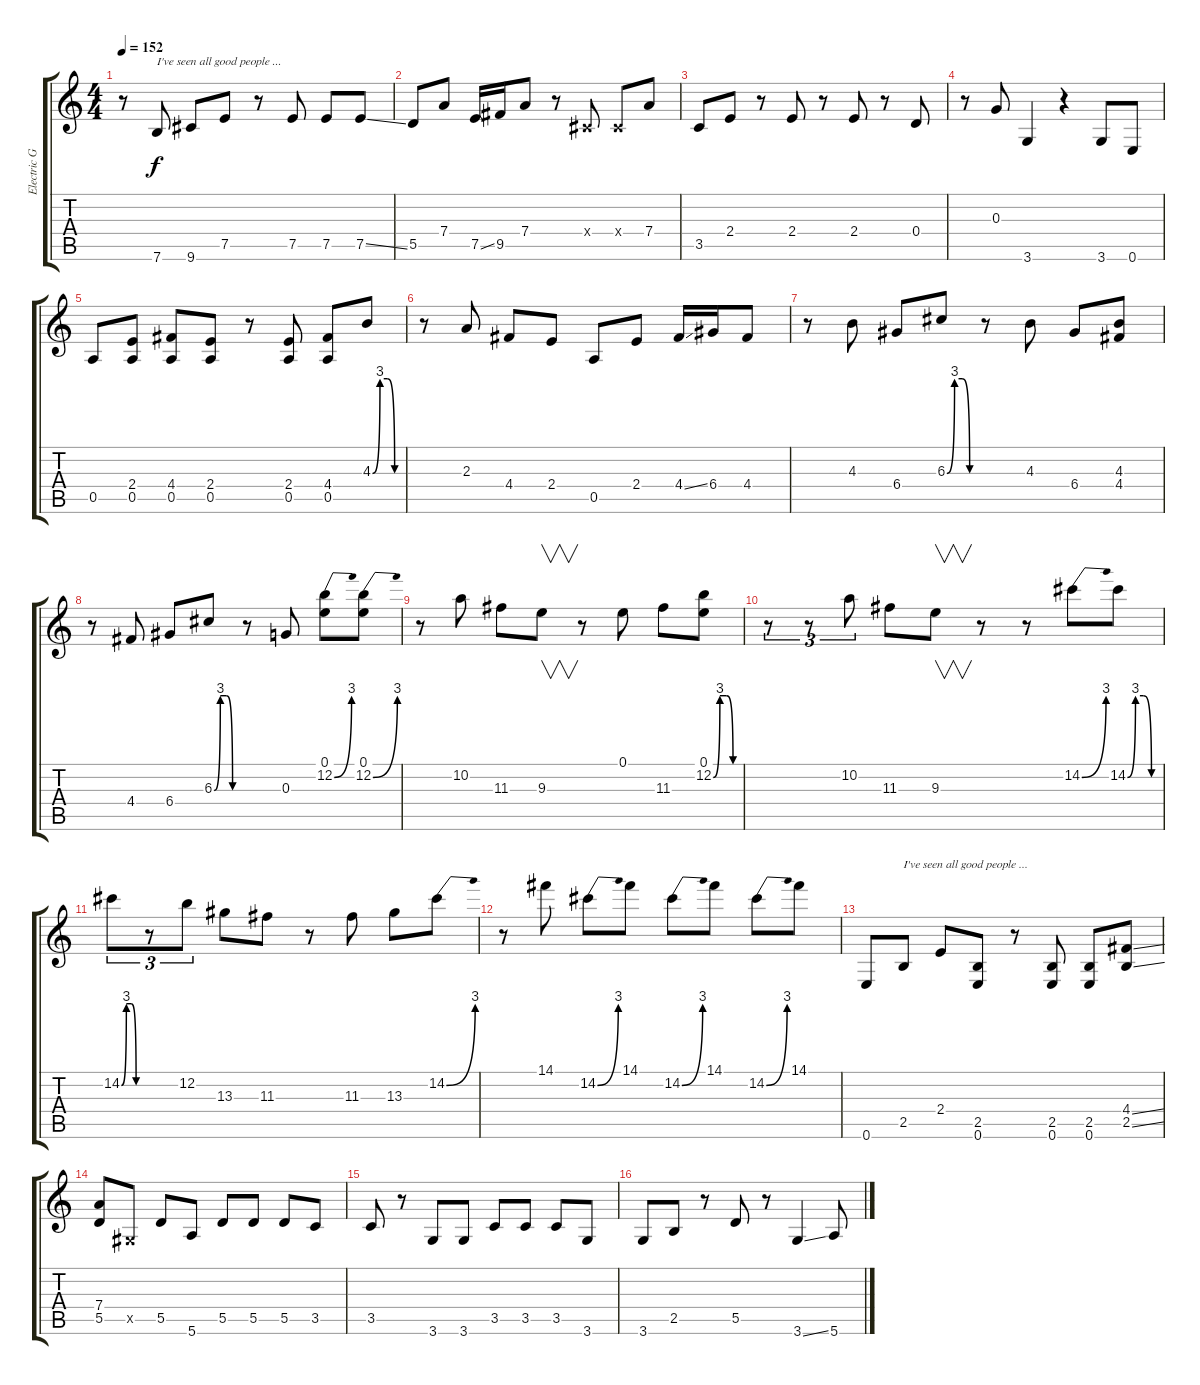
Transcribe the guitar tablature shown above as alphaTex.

\track ("Electric Guitar" "Electric G") {instrument electricguitarjazz}
\staff {score tabs}
\tuning (E4 B3 G3 D3 A2 E2) {hide}
\ts (4 4)
\tempo 152
\clef g2
\ks c
r.8{dy f} 7.6.8{txt "I've seen all good people ..."} 9.6.8 7.5.8 r.8 7.5.8 7.5.8 7.5{ss}.8 |
5.5.8 7.4.8 7.5{ss}.16 9.5.16 7.4.8 r.8 -1.4{x}.8 -1.4{x}.8 7.4.8 |
3.5.8 2.4.8 r.8 2.4.8 r.8 2.4.8 r.8 0.4.8 |
r.8 0.3.8 3.6.4 r.4 3.6.8 0.6.8 |
0.5.8 (2.4 0.5).8 (4.4 0.5).8 (2.4 0.5).8 r.8 (2.4 0.5).8 (4.4 0.5).8 4.3{be (custom 0 0 15 12 30 12 45 0 60 0)}.8 |
r.8 2.3.8 4.4.8 2.4.8 0.5.8 2.4.8 4.4{ss}.16 6.4.16 4.4.8 |
r.8 4.3.8 6.4.8 6.3{be (custom 0 0 15 12 30 12 45 0 60 0)}.8 r.8 4.3.8 6.4.8 (4.3 4.4).8 |
r.8 4.4.8 6.4.8 6.3{be (custom 0 0 15 12 30 12 45 0 60 0)}.8 r.8 0.3.8 (0.1 12.2{be (bend 0 0 60 12)}).8 (0.1 12.2{be (bend 0 0 60 12)}).8 |
r.8 10.2.8 11.3.8 9.3.8{v} r.8 0.1.8 11.3.8 (0.1 12.2{be (custom 0 0 15 12 30 12 45 0 60 0)}).8 |
r.8{tu (3 2)} r.8{tu (3 2)} 10.2.8{tu (3 2)} 11.3.8 9.3.8{v} r.8 r.8 14.2{be (bend 0 0 60 12)}.8 14.2{be (custom 0 0 15 12 30 12 45 0 60 0)}.8 |
14.2{be (custom 0 0 15 12 30 12 45 0 60 0)}.8{tu (3 2)} r.8{tu (3 2)} 12.2.8{tu (3 2)} 13.3.8 11.3.8 r.8 11.3.8 13.3.8 14.2{be (bend 0 0 60 12)}.8 |
r.8 14.1.8 14.2{be (bend 0 0 60 12)}.8 14.1.8 14.2{be (bend 0 0 60 12)}.8 14.1.8 14.2{be (bend 0 0 60 12)}.8 14.1.8 |
0.6.8 2.5.8{txt "I've seen all good people ..."} 2.4.8 (2.5 0.6).8 r.8 (2.5 0.6).8 (2.5 0.6).8 (4.4{ss} 2.5{ss}).8 |
(7.4 5.5).8 -1.5{x}.8 5.5.8 5.6.8 5.5.8 5.5.8 5.5.8 3.5.8 |
3.5.8 r.8 3.6.8 3.6.8 3.5.8 3.5.8 3.5.8 3.6.8 |
3.6.8 2.5.8 r.8 5.5.8 r.8 3.6{ss}.4 5.6.8
